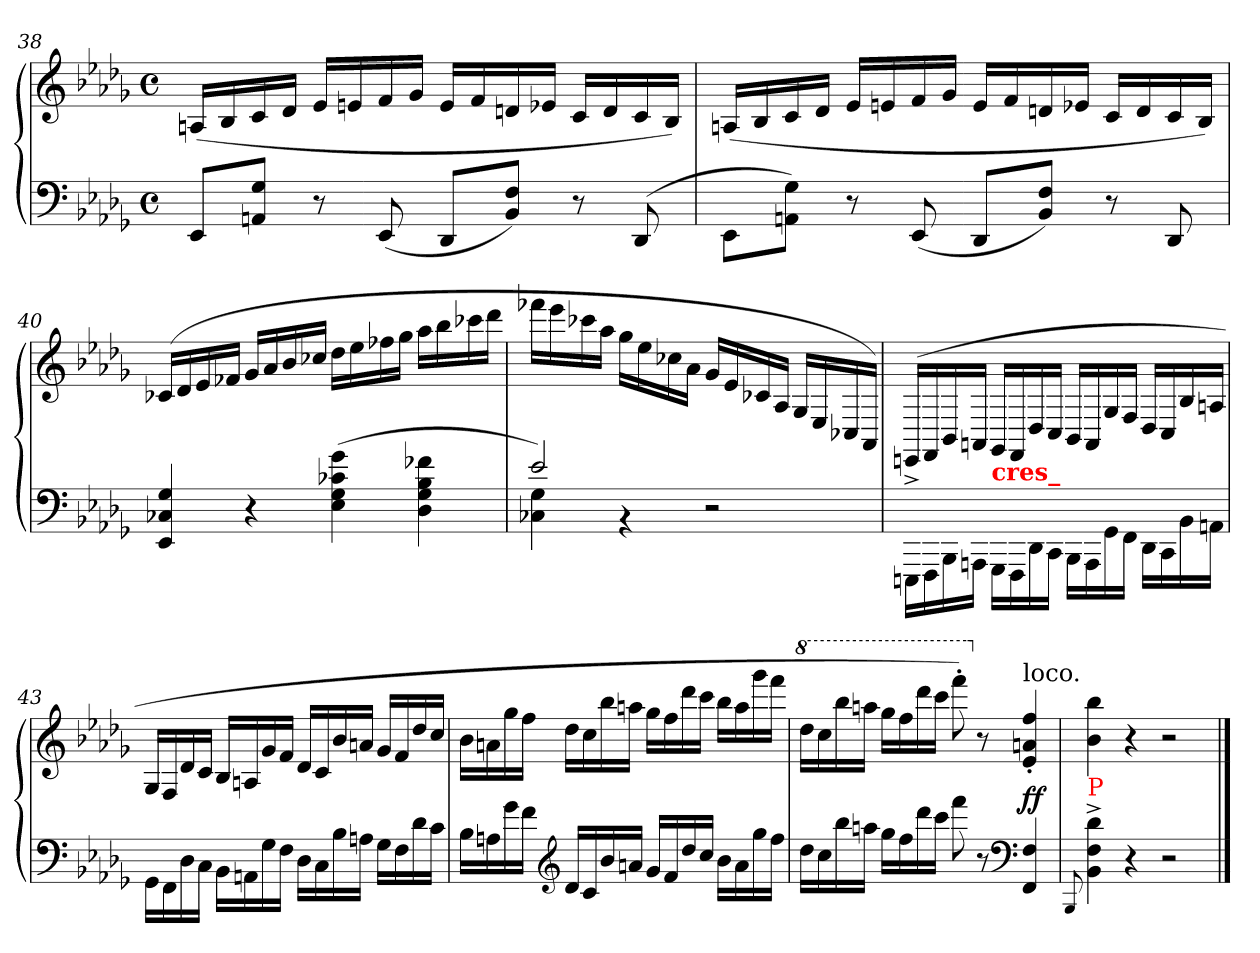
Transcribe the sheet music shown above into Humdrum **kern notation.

**kern	**kern	**dynam
*part1	*part1	*part1
*staff2	*staff1	*staff1/2
*clefF4	*clefG2	*
*k[b-e-a-d-g-]	*k[b-e-a-d-g-]	*
*b-:	*b-:	*
*M4/4	*M4/4	*
*met(c)	*met(c)	*
=38	=38	=38
8EE-L	(>16AnLL	.
.	16B-	.
8G- 8AAnJ	16c	.
.	16d-JJ	.
8r	16e-LL	.
.	16en	.
(<8EE-	16f	.
.	16g-JJ	.
8DD-L	16eLL	.
.	16f	.
8F 8BB-J)	16dn	.
.	16e-XJJ	.
8r	16cLL	.
.	16d	.
(>8DD-	16c	.
.	16B-JJ)	.
=39	=39	=39
8EE-\L	(>16AnLL	.
.	16B-	.
8G- 8AAnJ)	16c	.
.	16d-JJ	.
8r	16e-LL	.
.	16en	.
(<8EE-	16f	.
.	16g-JJ	.
8DD-L	16eLL	.
.	16f	.
8F 8BB-J)	16dn	.
.	16e-XJJ	.
8r	16cLL	.
.	16d	.
8DD-	16c	.
.	16B-JJ)	.
=40	=40	=40
4G- 4C-X 4EE-	(>16c-XLL	.
.	16d-	.
.	16e-	.
.	16f-XJJ	.
4r	16g-LL	.
.	16a-	.
.	16b-	.
.	16cc-XJJ	.
(>4g- 4c-X 4G- 4E-	16dd-LL	.
.	16ee-	.
.	16ff-X	.
.	16gg-JJ	.
4f-X 4B- 4G- 4D-	16aa-LL	.
.	16bb-	.
.	16ccc-X	.
.	16ddd-JJ	.
=41	=41	=41
*^	*	*
2e-)	4G- 4C-X	16fff-XLL	.
.	.	16eee-	.
.	.	16ccc-X	.
.	.	16aa-JJ	.
.	4r	16gg-LL	.
.	.	16ee-	.
.	.	16cc-X	.
.	.	16a-JJ	.
2ryy	2r	16g-LL	.
.	.	16e-	.
.	.	16c-X	.
.	.	16A-/JJ	.
.	.	16G-/LL	.
.	.	16E-/	.
.	.	16C-X	.
.	.	16AA-/JJ)	.
*v	*v	*	*
=42	=42	=42
16EEEn^>\LL	(>16EEn/LL	.
16FFF\	16FF/	.
16BBB-\	16BB-/	.
16AAAn\JJ	16AAn/JJ	.
!	!LO:TX:b:B:color=red:t=cres_	!
16GGG-\LL	16GG-/LL	.
16FFF\	16FF/	.
16DD-\	16D-/	.
16CC\JJ	16C/JJ	.
16BBB-\LL	16BB-/LL	.
16AAA\	16AA/	.
16GG-\	16G-/	.
16FF\JJ	16F/JJ	.
16DD-\LL	16D-/LL	.
16CC\	16C/	.
16BB-\	16B-/	.
16AA\JJ	16An/JJ	.
=43	=43	=43
16GG-\LL	16G-/LL	.
16FF\	16F/	.
16D-\	16d-/	.
16C\JJ	16c/JJ	.
16BB-LL	16B-LL	.
16AAn	16An	.
16G-	16g-	.
16FJJ	16fJJ	.
16D-LL	16d-LL	.
16C	16c	.
16B-	16b-	.
16AJJ	16anJJ	.
16G-LL	16g-LL	.
16F	16f	.
16d-	16dd-	.
16cJJ	16ccJJ	.
=44	=44	=44
16B-LL	16b-LL	.
16Anji	16an	.
16g-	16gg-	.
16fJJ	16ffJJ	.
*clefG2	*	*
16d-LL	16dd-LL	.
16c	16cc	.
16b-	16bb-	.
16anJJ	16aanJJ	.
16g-LL	16gg-LL	.
16f	16ff	.
16dd-	16ddd-	.
16ccJJ	16cccJJ	.
16b-LL	16bb-LL	.
16a	16aa	.
16gg-	16ggg-	.
16ffJJ	16fffJJ	.
=45	=45	=45
*	*8va	*
16dd-LL	16ddd-LL	.
16cc	16ccc	.
16bb-	16bbb-	.
16aanJJ	16aaanJJ	.
16gg-LL	16ggg-LL	.
16ff	16fff	.
16ddd-	16dddd-	.
16cccJJ	16ccccJJ	.
8fff	8ffff'>)	.
*	*X8va	*
8r	8r	.
*clefF4	*	*
!	!LO:TX:a:t=loco.	!
4F 4FF	4ff'> 4an'> 4e-'>	ff
=46	=46	=46
8qqBBB-/	.	.
!LO:TX:a:color=red:t=P	!	!
4d-^> 4F^> 4BB-^>	4bb- 4b-	.
4r	4r	.
2r	2r	.
==	==	==
*-	*-	*-
